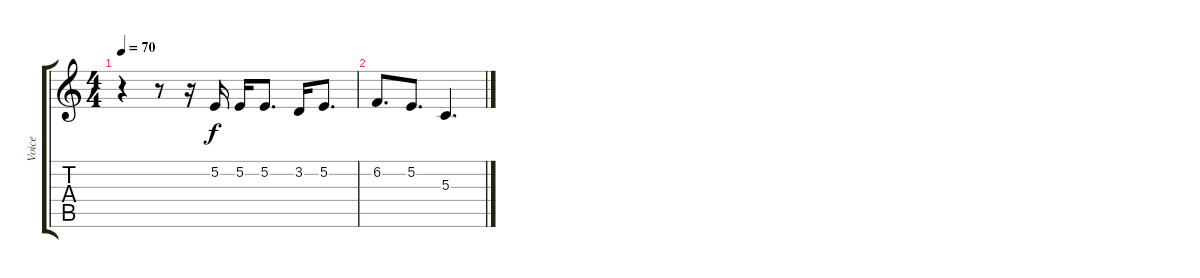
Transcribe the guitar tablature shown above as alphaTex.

\track ("Voice" "Voice") {instrument lead4chiff}
\staff {score tabs}
\tuning (E4 B3 G3 D3 A2 E2) {hide}
\ts (4 4)
\tempo 70
\clef g2
\ks c
r.4{dy f} r.8 r.16 5.2.16 5.2.16 5.2.8{d} 3.2.16 5.2.8{d} |
6.2.8{d} 5.2.8{d} 5.3.4{d}
